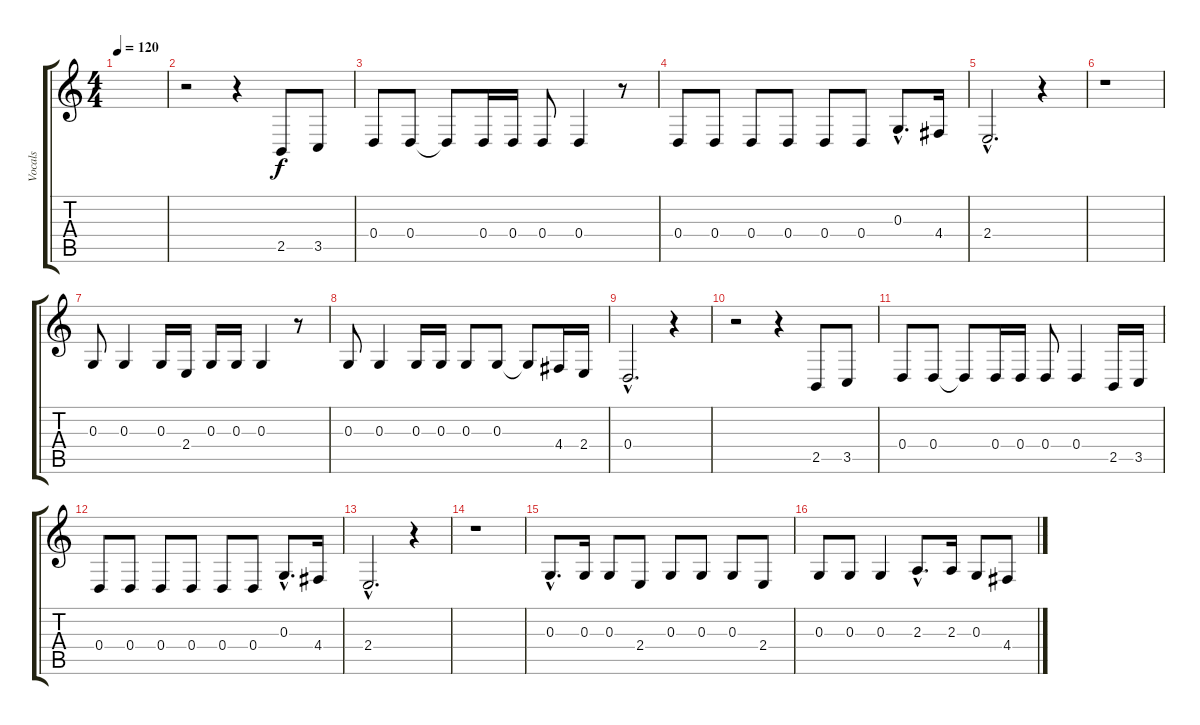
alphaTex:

\track ("Vocals" "Vocals") {instrument tuba}
\staff {score tabs}
\tuning (E4 B3 G3 D3 A2 E2) {hide}
\ts (4 4)
\tempo 120
\clef g2
\ks c
|
r.2 r.4 2.5.8 3.5.8 |
0.4.8 0.4.8 0.4{t}.8 0.4.16 0.4.16 0.4.8 0.4.4 r.8 |
0.4.8 0.4.8 0.4.8 0.4.8 0.4.8 0.4.8 0.3{hac}.8{d} 4.4.16 |
2.4{hac}.2{d} r.4 |
r.1 |
0.3.8 0.3.4 0.3.16 2.4.16 0.3.16 0.3.16 0.3.4 r.8 |
0.3.8 0.3.4 0.3.16 0.3.16 0.3.8 0.3.8 0.3{t}.8 4.4.16 2.4.16 |
0.4{hac}.2{d} r.4 |
r.2 r.4 2.5.8 3.5.8 |
0.4.8 0.4.8 0.4{t}.8 0.4.16 0.4.16 0.4.8 0.4.4 2.5.16 3.5.16 |
0.4.8 0.4.8 0.4.8 0.4.8 0.4.8 0.4.8 0.3{hac}.8{d} 4.4.16 |
2.4{hac}.2{d} r.4 |
r.1 |
0.3{hac}.8{d} 0.3.16 0.3.8 2.4.8 0.3.8 0.3.8 0.3.8 2.4.8 |
0.3.8 0.3.8 0.3.4 2.3{hac}.8{d} 2.3.16 0.3.8 4.4.8
